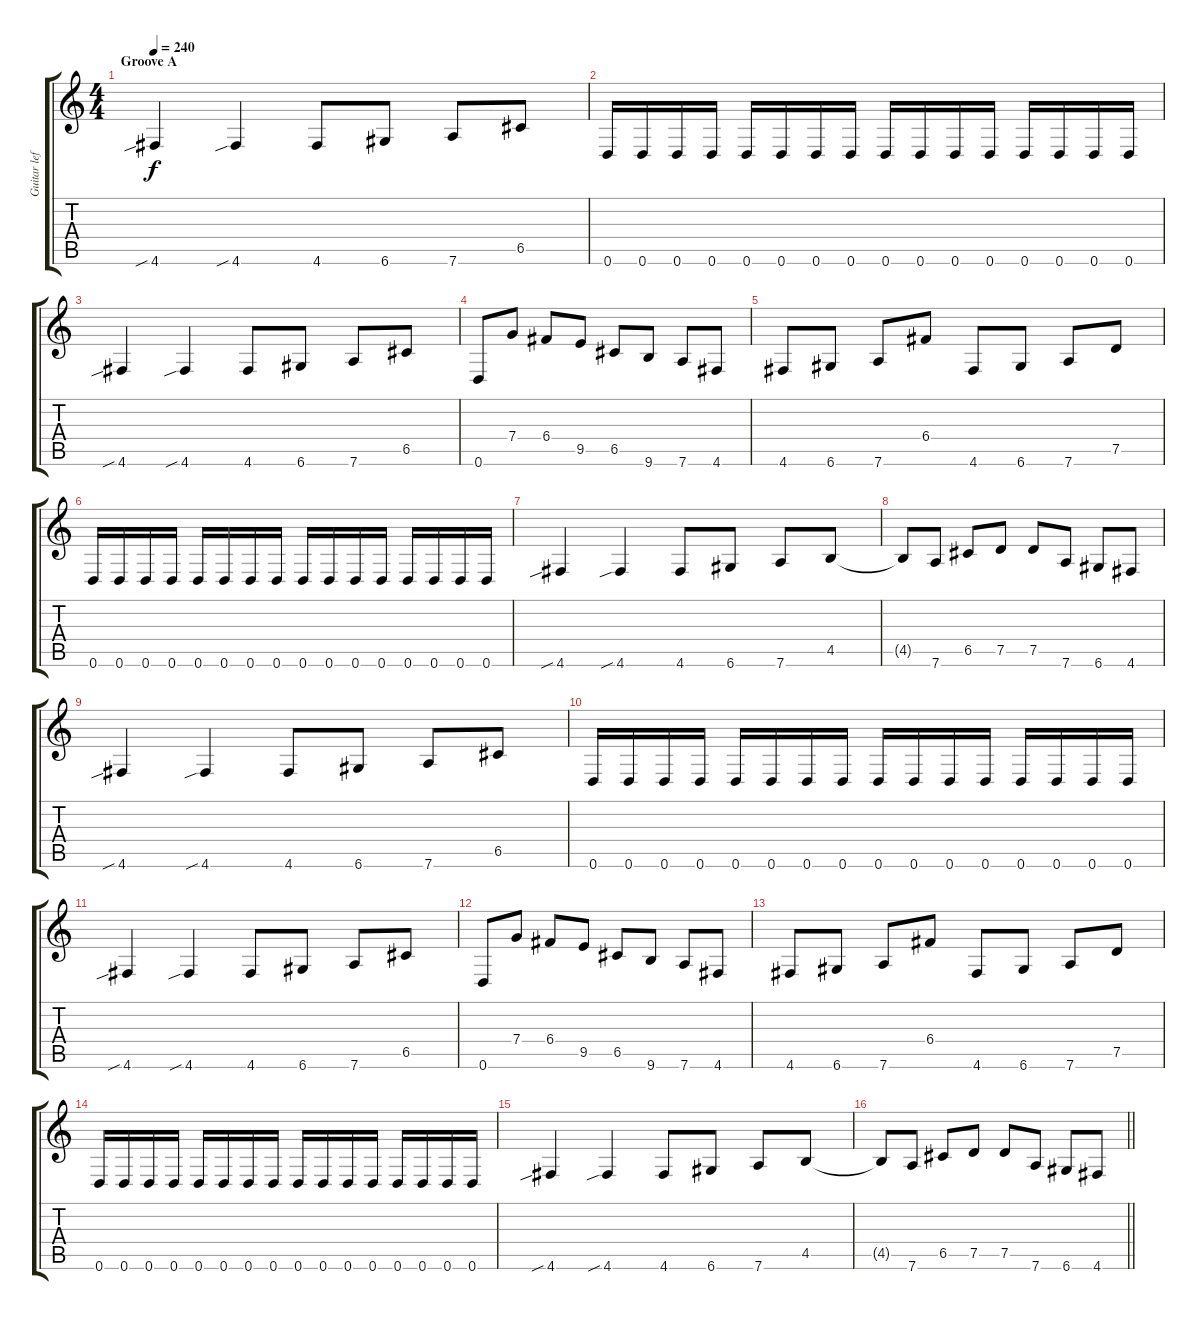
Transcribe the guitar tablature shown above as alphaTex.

\track ("Guitar left" "Guitar lef") {instrument distortionguitar}
\staff {score tabs}
\tuning (D4 A3 F3 C3 G2 D2) {hide}
\ts (4 4)
\section ("" "Groove A")
\tempo 240
\clef g2
\ks c
4.6{sib}.4{dy f} 4.6{sib}.4 4.6.8 6.6.8 7.6.8 6.5.8 |
0.6.16 0.6.16 0.6.16 0.6.16 0.6.16 0.6.16 0.6.16 0.6.16 0.6.16 0.6.16 0.6.16 0.6.16 0.6.16 0.6.16 0.6.16 0.6.16 |
4.6{sib}.4 4.6{sib}.4 4.6.8 6.6.8 7.6.8 6.5.8 |
0.6.8 7.4.8 6.4.8 9.5.8 6.5.8 9.6.8 7.6.8 4.6.8 |
4.6.8 6.6.8 7.6.8 6.4.8 4.6.8 6.6.8 7.6.8 7.5.8 |
0.6.16 0.6.16 0.6.16 0.6.16 0.6.16 0.6.16 0.6.16 0.6.16 0.6.16 0.6.16 0.6.16 0.6.16 0.6.16 0.6.16 0.6.16 0.6.16 |
4.6{sib}.4 4.6{sib}.4 4.6.8 6.6.8 7.6.8 4.5.8 |
4.5{t}.8 7.6.8 6.5.8 7.5.8 7.5.8 7.6.8 6.6.8 4.6.8 |
4.6{sib}.4 4.6{sib}.4 4.6.8 6.6.8 7.6.8 6.5.8 |
0.6.16 0.6.16 0.6.16 0.6.16 0.6.16 0.6.16 0.6.16 0.6.16 0.6.16 0.6.16 0.6.16 0.6.16 0.6.16 0.6.16 0.6.16 0.6.16 |
4.6{sib}.4 4.6{sib}.4 4.6.8 6.6.8 7.6.8 6.5.8 |
0.6.8 7.4.8 6.4.8 9.5.8 6.5.8 9.6.8 7.6.8 4.6.8 |
4.6.8 6.6.8 7.6.8 6.4.8 4.6.8 6.6.8 7.6.8 7.5.8 |
0.6.16 0.6.16 0.6.16 0.6.16 0.6.16 0.6.16 0.6.16 0.6.16 0.6.16 0.6.16 0.6.16 0.6.16 0.6.16 0.6.16 0.6.16 0.6.16 |
4.6{sib}.4 4.6{sib}.4 4.6.8 6.6.8 7.6.8 4.5.8 |
\barLineRight lightlight
4.5{t}.8 7.6.8 6.5.8 7.5.8 7.5.8 7.6.8 6.6.8 4.6.8
